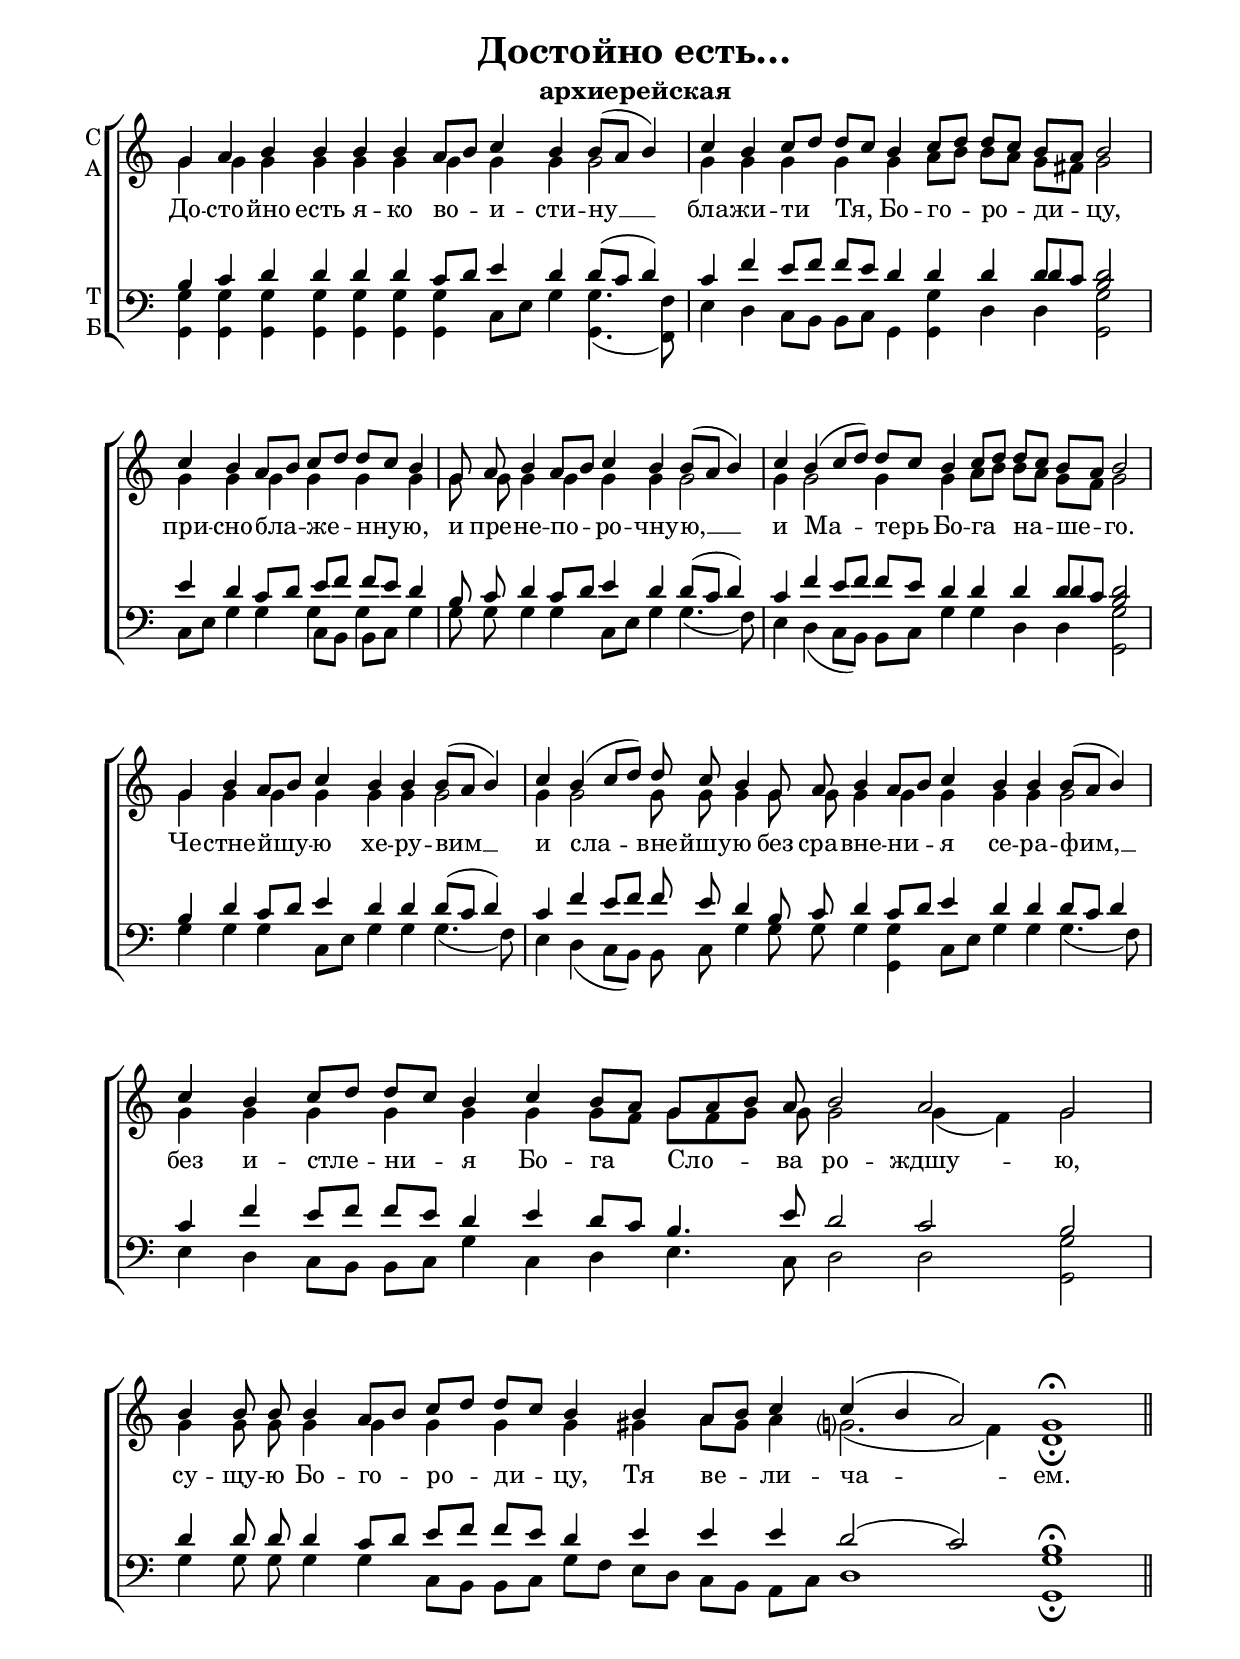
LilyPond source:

\version "2.18.2"

% закомментируйте строку ниже, чтобы получался pdf с навигацией
#(ly:set-option 'point-and-click #f)
#(ly:set-option 'midi-extension "mid")
%#(set-global-staff-size 16)

abr = { \break }
abr = {}

co = \cadenzaOn
cof = \cadenzaOff
cb = { \cadenzaOff \bar "|" }

global = {
  \autoBeamOff
}

sopvoice = \relative c'' {
  \global
  \dynamicUp
  \co g4 a b b b b a8[ b] c4 b \abr
  b8[( a] b4) \cb \co c4 b c8[ d] d[ c]  b4 c8[ d] \abr
  d[ c] b[ a] b2 \cb \co c4 b a8[ b] c[ d] \abr
  d[ c] b4 \cb \co g8 a b4 a8[ b] c4 b \abr
  b8[( a] b4) \cb \co c4 b( c8[ d]) d[ c] b4 c8[ d] \abr
  d[ c] b[ a] b2 \cb \co g4 b a8[ b] c4 \abr
  b4 b b8[( a] b4) \cb \co c b( c8[ d]) d c \abr
  b4 g8 a b4 a8[ b] c4 b b \abr
  b8[( a] b4) \cb \co c4 b c8[ d] d[ c] b4 c b8[ a] \abr
  g[ a b] a b2 a g \cb \co b4 b8 b \abr
  b4 a8[ b] c[ d] d[ c] b4 b a8[ b] \abr
  c4 c( b a2) g1\fermata \cof \bar "||"
 
}

altvoice = \relative c'' {
  \global
  \co g4 g g g g g g g g
  g2 \cb \co g4 g g g g a8[ b] 
  b[ a] g[ fis] g2 \cb \co g4 g g g
  g g \cb \co g8 g g4 g g g
  g2 \cb \co g4 g2 g4 g a8[ b]
  b[ a] g[ fis] g2 \cb \co g4 g g g
  g g g2 \cb \co g4 g2 g8 g
  g4 g8 g g4 g g g g
  g2 \cb \co g4 g g g g g g8[ fis]
  g[ fis g] g g2 g4( fis) g2 \cb \co g4 g8 g
  g4 g g g g gis a8[ gis]
  a4 g?2.( fis4) d1\fermata
}

tenorvoice = \relative c' {
  \global
  \co b4 c d d d d c8[ d] e4 d
  d8[( c] d4) \cb \co c f e8[ f] f[ e] d4 d
  d << { d8[ c] } \new Voice { \voiceThree d4} >> <b d>2 \cb \co e4 d c8[ d] e[ f]
  f[ e] d4 b8 c d4 c8[ d] e4 d
  d8[( c] d4) \cb \co c4 f e8[ f] f[ e] d4 d
  d << { d8[ c] } \new Voice { \voiceThree d4} >> <b d>2 \cb \co b4 d c8[ d] e4
  d4 d d8[( c] d4) \cb \co c4 f e8[ f] f e
  d4 b8 c d4 c8[ d] e4 d d
  d8[ c] d4 \cb \co c4 f e8[ f] f[ e] d4 e d8[ c]
  b4. e8 d2 c b \cb \co d4 d8 d
  d4 c8[ d] e[ f] f[ e] d4 e e
  e d2( c) b1\fermata
}

bassvoice = \relative c {
  \global
  \dynamicDown
  \co <g g'>4 q q q q q q c8[ e] g4
  <g, g'>4.( <f f'>8) \cb \co e'4 d c8[ b] b[ c] g4 <g g'>
  d' d <g, g'>2 \cb \co c8[ e] g4 g << { c,8[ b] b[ c]} \new Voice { \voiceFour g'4 g} >>
  g4 \cb \co g8 g g4 g c,8[ e] g4
  g4.( f8) \cb \co e4 d( c8[ b]) b[ c] g'4 g
  d d <g, g'>2 \cb \co g'4 g g c,8[ e]
  g4 g g4.( f8) \cb \co e4 d( c8[ b]) b c
  g'4 g8 g g4 <g, g'> c8[ e] g4 g
  g4.( f8) \cb \co e4 d c8[ b] b[ c] g'4 c, d 
  e4. c8 d2 d <g g,> \cb \co g4 g8 g
  g4 g c,8[ b] b[ c] g'[ f] e[ d] c[ b]
  a[ c] d1 <g g,>\fermata
}

 
texts = \lyricmode { 
  До -- сто -- йно есть я -- ко во -- и -- сти -- ну __ бла -- жи -- ти Тя, Бо -- го -- ро -- ди -- цу,
  при -- сно -- бла -- же -- нну -- ю, и пре -- не -- по -- ро -- чну -- ю, __ и Ма -- терь Бо -- га на -- ше -- го.
  Че -- стне -- йшу -- ю хе -- ру -- вим __ и сла -- вне -- йшу -- ю без сра -- вне -- ни -- я се -- ра -- фим, __
  без и -- стле -- ни -- я Бо -- га Сло -- ва ро -- ждшу -- ю, су -- щу -- ю Бо -- го -- ро -- ди -- цу,
  Тя ве -- ли -- ча -- ем.
}

\bookpart {
  \header {
    title = "Достойно есть…"
    subtitle = "архиерейская"
    % Удалить строку версии LilyPond 
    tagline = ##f
  }

  \paper {
    #(set-default-paper-size "a4")
    top-margin = 10
    left-margin = 20
    right-margin = 15
    bottom-margin = 15
    indent = 0
    %ragged-bottom = ##f
    ragged-last-bottom = ##f
  }

\score {
  \new ChoirStaff
  <<
    \new Staff = "sa" \with {
      instrumentName = \markup { \column { "С" "А"  } }
      midiInstrument = "voice oohs"
    } <<
      \new Voice = "soprano" { \voiceOne \sopvoice }
      \new Voice  = "alto" { \voiceTwo \altvoice }
    >> 
    \new Lyrics \lyricsto "soprano" { \texts }
  
    \new Staff = "tb" \with {
      instrumentName = \markup { \column { "Т" "Б" } }
      midiInstrument = "voice oohs"
    } <<
        \new Voice = "tenor" { \voiceOne \clef bass \tenorvoice }
        \new Voice = "bass" { \voiceTwo \bassvoice }
    >>
  >>
  \layout {
    \context {
        \Staff
        % удаляем обозначение темпа из общего плана
        \remove "Time_signature_engraver"
        \remove "Bar_number_engraver"
      }
%    #(layout-set-staff-size 15)
  }
  \midi {
    \tempo 4=60
  }
}
}

